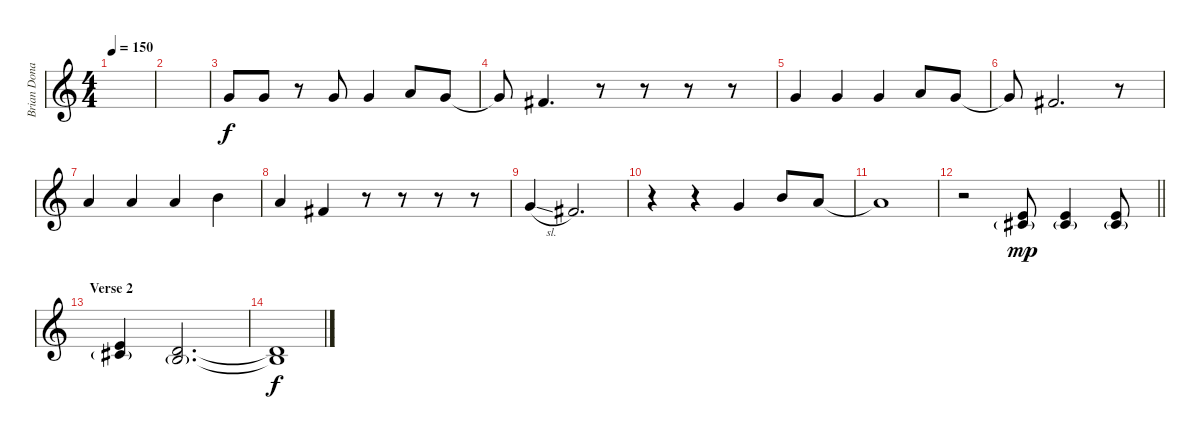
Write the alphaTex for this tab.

\track ("Brian Donahue (Backup Vocals/Harmonies)" "Brian Dona") {instrument clarinet}
\staff {score}
\tuning (E4 B3 G3 D3 A2 E2) {hide}
\ts (4 4)
\tempo 150
\clef g2
\ks c
|
|
8.2.8 8.2.8 r.8 8.2.8 8.2.4 10.2.8 8.2.8 |
8.2{t}.8 7.2.4{d} r.8 r.8 r.8 r.8 |
8.2.4 8.2.4 8.2.4 10.2.8 8.2.8 |
8.2{t}.8 7.2.2{d} r.8 |
10.2.4 10.2.4 10.2.4 12.2.4 |
10.2.4 7.2.4 r.8 r.8 r.8 r.8 |
8.2{sl}.4 7.2.2{d} |
r.4 r.4 8.2.4 12.2.8 10.2.8 |
10.2{t}.1 |
\barLineRight lightlight
r.2 (5.2 6.3{g}).8{dy mp volume 13 balance 8} (5.2 6.3{g}).4 (5.2 6.3{g}).8 |
\section ("" "Verse 2")
(5.2 6.3{g}).4 (3.2 4.3{g}).2{d} |
(3.2{t} 4.3{t}).1{dy f}
